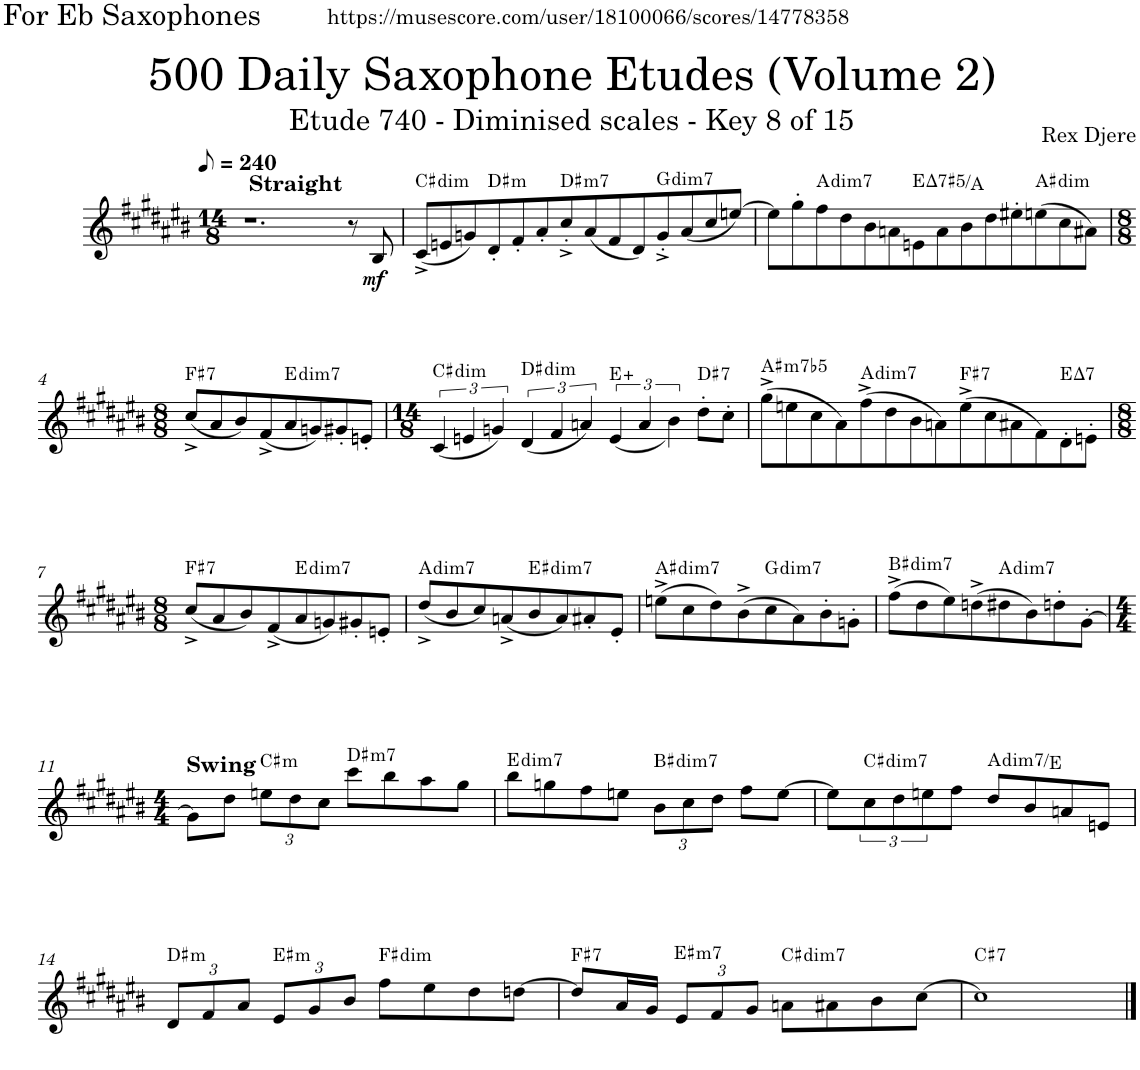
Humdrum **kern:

**kern	**dynam	**harte
*part1	*part1	*part1
*staff1	*staff1	*
*I"Alto Saxophone	*	*
*I'A. Sax.	*	*
*clefG2	*	*
*Trd5c9	*	*
*k[f#c#g#d#a#e#b#]	*	*
*M14/8	*	*
*MM120	*	*
=1	=1	=1
*^	*	*
1.r	1ryy	.	.
!	!LO:TX:a:B:t=Straight	!	!
.	2.ryy	.	.
8r	.	.	.
!	!	!LO:DY:b	!
8B#/	.	mf	.
=2	=2	=2	=2
!	!	!	!LO:H:kt=dim
*v	*v	*	*
(8c#^/L	.	C#:dim
8en/	.	.
8gn/)	.	.
!	!	!LO:H:kt=m
8d#'/	.	D#:min
8f#'/	.	.
8a#'/	.	.
!	!	!LO:H:kt=m7
8cc#'^/	.	D#:min7
(8a#/	.	.
8f#/	.	.
8d#/)	.	.
!	!	!LO:H:kt=dim7
8g'^/	.	G:dim7
(8a#/	.	.
8cc#/	.	.
[8een/J)	.	.
=3	=3	=3
8ee\L]	.	.
8gg#'\	.	.
!	!	!LO:H:kt=dim7
8ff#\	.	A:dim7
8dd#\	.	.
8b#\	.	.
8an\	.	.
!	!	!LO:H:kt=7
8en\	.	E:(3,#5,7)/4
8a\	.	.
8b#\	.	.
8dd#\	.	.
8ee#X'\	.	.
!	!	!LO:H:kt=dim
(8een\	.	A#:dim
8cc#\	.	.
8a#X\J)	.	.
!!LO:LB:g=z
=4	=4	=4
*M8/8	*	*
!	!	!LO:H:kt=7
(8cc#^/L	.	F#:7
8a#/	.	.
8b#/)	.	.
(8f#^/	.	.
!	!	!LO:H:kt=dim7
8a#/	.	E:dim7
8gn/)	.	.
8g#X'/	.	.
8en'/J	.	.
=5	=5	=5
*M14/8	*	*
!	!	!LO:H:kt=dim
(6c#/	.	C#:dim
6en/	.	.
6gn/)	.	.
!	!	!LO:H:kt=dim
(6d#/	.	D#:dim
6f#/	.	.
6an/)	.	.
(<6e/	.	E:aug
6a/	.	.
6b#\)	.	.
!	!	!LO:H:kt=7
8dd#'\L	.	D#:7
8cc#'\J	.	.
=6	=6	=6
!	!	!LO:H:kt=m7b5
(8gg#^\L	.	A#:hdim7
8een\	.	.
8cc#\	.	.
8a#\)	.	.
!	!	!LO:H:kt=dim7
(8ff#^\	.	A:dim7
8dd#\	.	.
8b#\	.	.
8an\)	.	.
!	!	!LO:H:kt=7
(8ee^\	.	F#:7
8cc#\	.	.
8a#X\	.	.
8f#\)	.	.
!	!	!LO:H:kt=7
8d#'\	.	E:maj7
8en'\J	.	.
!!LO:LB:g=z
=7	=7	=7
*M8/8	*	*
!	!	!LO:H:kt=7
(8cc#^/L	.	F#:7
8a#/	.	.
8b#/)	.	.
(8f#^/	.	.
!	!	!LO:H:kt=dim7
8a#/	.	E:dim7
8gn/)	.	.
8g#X'/	.	.
8en'/J	.	.
=8	=8	=8
!	!	!LO:H:kt=dim7
(8dd#^/L	.	A:dim7
8b#/	.	.
8cc#/)	.	.
(8an^/	.	.
!	!	!LO:H:kt=dim7
8b#/	.	E#:dim7
8a/)	.	.
8a#X'/	.	.
8e#'/J	.	.
=9	=9	=9
!	!	!LO:H:kt=dim7
(8een^\L	.	A#:dim7
8cc#\	.	.
8dd#\)	.	.
(8b#^\	.	.
!	!	!LO:H:kt=dim7
8cc#\	.	G:dim7
8a#\)	.	.
8b#'\	.	.
8gn'\J	.	.
=10	=10	=10
!	!	!LO:H:kt=dim7
(8ff#^\L	.	B#:dim7
8dd#\	.	.
8ee#\)	.	.
(8ddn^\	.	.
!	!	!LO:H:kt=dim7
8dd#X\	.	A:dim7
8b#\)	.	.
8ddn'\	.	.
[8g#'\J	.	.
!!LO:LB:g=z
=11	=11	=11
*M4/4	*	*
!LO:TX:a:B:t=Swing	!	!
8g#\L]	.	.
8dd#\J	.	.
*Xbrackettup	*	*
!	!	!LO:H:kt=m
12een\L	.	C#:min
12dd#\	.	.
12cc#\J	.	.
!	!	!LO:H:kt=m7
8ccc#\L	.	D#:min7
8bb#\	.	.
8aa#\	.	.
8gg#\J	.	.
=12	=12	=12
!	!	!LO:H:kt=dim7
8bb#\L	.	E:dim7
8ggn\	.	.
8ff#\	.	.
8een\J	.	.
!	!	!LO:H:kt=dim7
12b#\L	.	B#:dim7
12cc#\	.	.
12dd#\J	.	.
8ff#\L	.	.
[8ee\J	.	.
=13	=13	=13
8ee\L]	.	.
*brackettup	*	*
!	!	!LO:H:kt=dim7
12cc#\	.	C#:dim7
12dd#\	.	.
12een\	.	.
8ff#\J	.	.
!	!	!LO:H:kt=dim7
8dd#/L	.	A:dim7/5
8b#/	.	.
8an/	.	.
8en/J	.	.
!!LO:LB:g=z
=14	=14	=14
*Xbrackettup	*	*
!	!	!LO:H:kt=m
12d#/L	.	D#:min
12f#/	.	.
12a#/J	.	.
!	!	!LO:H:kt=m
12e#/L	.	E#:min
12g#/	.	.
12b#/J	.	.
!	!	!LO:H:kt=dim
8ff#\L	.	F#:dim
8ee#\	.	.
8dd#\	.	.
[8ddn\J	.	.
=15	=15	=15
!	!	!LO:H:kt=7
8dd/L]	.	F#:7
16a#/L	.	.
16g#/JJ	.	.
!	!	!LO:H:kt=m7
12e#/L	.	E#:min7
12f#/	.	.
12g#/J	.	.
!	!	!LO:H:kt=dim7
8an\L	.	C#:dim7
8a#X\	.	.
8b#\	.	.
[8cc#\J	.	.
=16	=16	=16
!	!	!LO:H:kt=7
1cc#]	.	C#:7
==	==	==
*-	*-	*-
